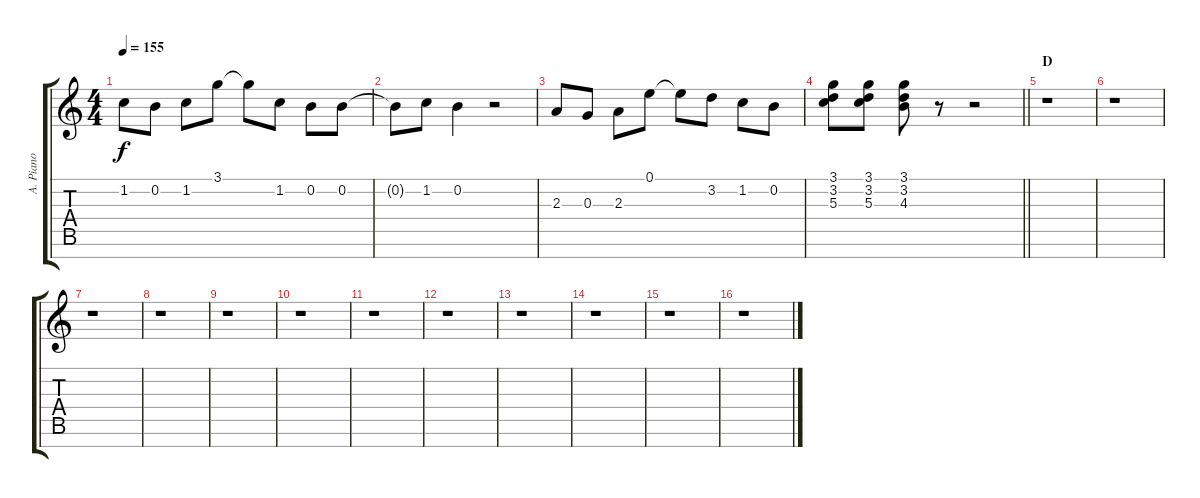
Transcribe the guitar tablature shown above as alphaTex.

\track ("A. Piano" "A. Piano") {instrument acousticgrandpiano}
\staff {score tabs}
\tuning (E5 B4 G4 D4 A3 E3 B2) {hide}
\ts (4 4)
\tempo 155
\clef g2
\ks c
1.2.8{dy f} 0.2.8 1.2.8 3.1.8 3.1{t}.8 1.2.8 0.2.8 0.2.8 |
0.2{t}.8 1.2.8 0.2.4 r.2 |
2.3.8 0.3.8 2.3.8 0.1.8 0.1{t}.8 3.2.8 1.2.8 0.2.8 |
\barLineRight lightlight
(3.1 3.2 5.3).8 (3.1 3.2 5.3).8 (3.1 3.2 4.3).8 r.8 r.2 |
\section ("" "D")
r.1 |
r.1 |
r.1 |
r.1 |
r.1 |
r.1 |
r.1 |
r.1 |
r.1 |
r.1 |
r.1 |
r.1
